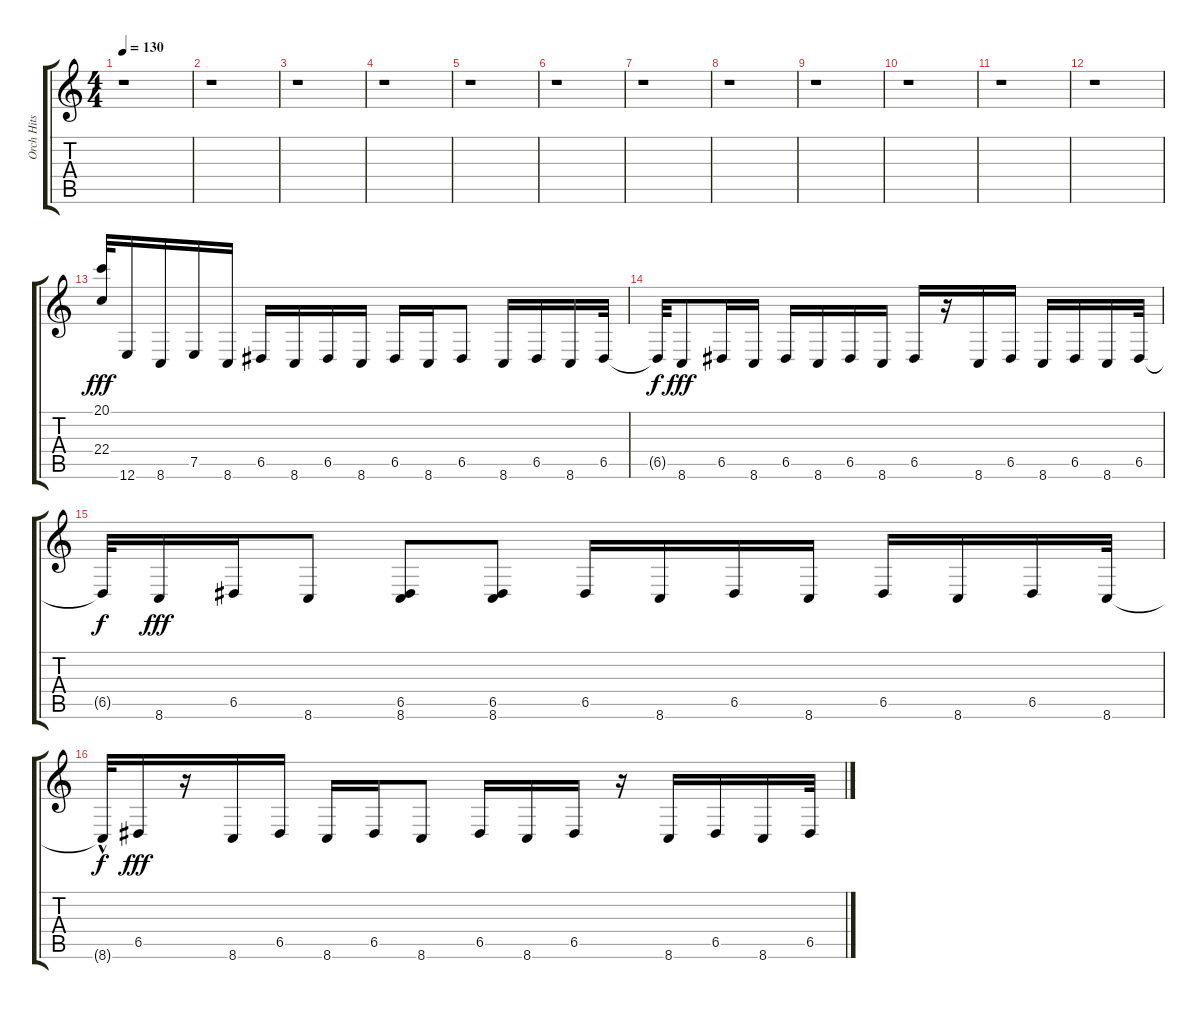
\track ("Orch Hits       " "Orch Hits ") {instrument orchestrahit}
\staff {score tabs}
\tuning (E4 B3 G3 D3 A2 E2) {hide}
\ts (4 4)
\tempo 130
\clef g2
\ks c
r.1{dy f} |
r.1 |
r.1 |
r.1 |
r.1 |
r.1 |
r.1 |
r.1 |
r.1 |
r.1 |
r.1 |
r.1 |
(20.1 22.4).32{dy fff} 12.6.16 8.6.16 7.5.16 8.6.16 6.5.16 8.6.16 6.5.16 8.6.16 6.5.16 8.6.16 6.5.8 8.6.16 6.5.16 8.6.16 6.5.32 |
6.5{t}.32{dy f} 8.6.8{dy fff} 6.5.16 8.6.16 6.5.16 8.6.16 6.5.16 8.6.16 6.5.16 r.16 8.6.16 6.5.16 8.6.16 6.5.16 8.6.16 6.5.32 |
6.5{t}.32{dy f} 8.6.16{dy fff} 6.5.16 8.6.8 (6.5 8.6).8 (6.5 8.6).8 6.5.16 8.6.16 6.5.16 8.6.16 6.5.16 8.6.16 6.5.16 8.6.32 |
8.6{hac t}.32{dy f} 6.5.16{dy fff} r.16 8.6.16 6.5.16 8.6.16 6.5.16 8.6.8 6.5.16 8.6.16 6.5.16 r.16 8.6.16 6.5.16 8.6.16 6.5.32
